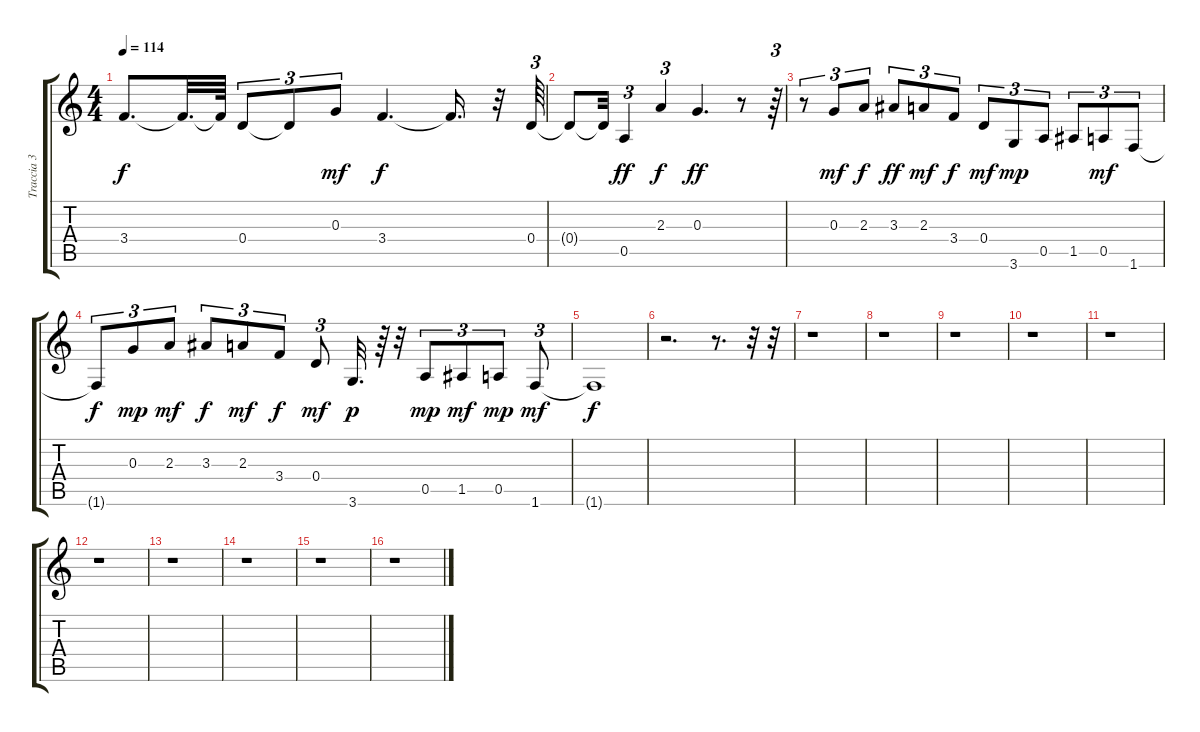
\track ("Traccia 3" "Traccia 3") {instrument acousticguitarsteel}
\staff {score tabs}
\tuning (E4 B3 G3 D3 A2 E2) {hide}
\ts (4 4)
\tempo 114
\clef g2
\ks c
3.4{t}.8{d dy f} 3.4{t}.32{d} 3.4{t}.64 0.4.8{tu (3 2)} 0.4{t}.8{tu (3 2)} 0.3.8{tu (3 2) dy mf} 3.4.4{d dy f} 3.4{t}.16{d} r.32 0.4.64{tu (3 2)} |
0.4{t}.8 0.4{t}.32 0.5.4{tu (3 2) dy ff} 2.3.4{tu (3 2) dy f} 0.3.4{d dy ff} r.8 r.64{tu (3 2)} |
r.8{tu (3 2)} 0.3.8{tu (3 2) dy mf} 2.3.8{tu (3 2) dy f} 3.3.8{tu (3 2) dy ff} 2.3.8{tu (3 2) dy mf} 3.4.8{tu (3 2) dy f} 0.4.8{tu (3 2) dy mf} 3.6.8{tu (3 2) dy mp} 0.5.8{tu (3 2)} 1.5.8{tu (3 2)} 0.5.8{tu (3 2) dy mf} 1.6.8{tu (3 2)} |
1.6{t}.8{tu (3 2) dy f} 0.3.8{tu (3 2) dy mp} 2.3.8{tu (3 2) dy mf} 3.3.8{tu (3 2) dy f} 2.3.8{tu (3 2) dy mf} 3.4.8{tu (3 2) dy f} 0.4.8{tu (3 2) dy mf} 3.6.32{d dy p} r.64 r.32 0.5.8{tu (3 2) dy mp} 1.5.8{tu (3 2) dy mf} 0.5.8{tu (3 2) dy mp} 1.6.8{tu (3 2) dy mf} |
1.6{t}.1{dy f} |
r.2{d} r.8{d} r.32 r.32 |
r.1 |
r.1 |
r.1 |
r.1 |
r.1 |
r.1 |
r.1 |
r.1 |
r.1 |
r.1
